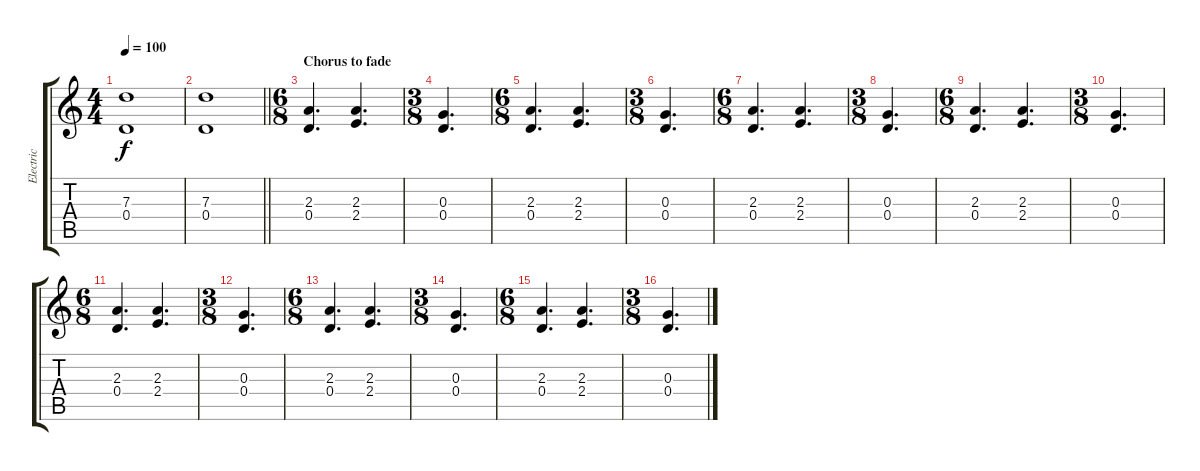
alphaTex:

\track ("Electric" "Electric") {instrument distortionguitar}
\staff {score tabs}
\tuning (E4 B3 G3 D3 A2 E2) {hide}
\ts (4 4)
\tempo 100
\clef g2
\ks c
(7.3 0.4).1{dy f} |
\barLineRight lightlight
(7.3 0.4).1 |
\ts (6 8)
\section ("" "Chorus to fade")
(2.3 0.4).4{d} (2.3 2.4).4{d} |
\ts (3 8)
(0.3 0.4).4{d} |
\ts (6 8)
(2.3 0.4).4{d} (2.3 2.4).4{d} |
\ts (3 8)
(0.3 0.4).4{d} |
\ts (6 8)
(2.3 0.4).4{d} (2.3 2.4).4{d} |
\ts (3 8)
(0.3 0.4).4{d} |
\ts (6 8)
(2.3 0.4).4{d} (2.3 2.4).4{d} |
\ts (3 8)
(0.3 0.4).4{d} |
\ts (6 8)
(2.3 0.4).4{d} (2.3 2.4).4{d} |
\ts (3 8)
(0.3 0.4).4{d} |
\ts (6 8)
(2.3 0.4).4{d} (2.3 2.4).4{d} |
\ts (3 8)
(0.3 0.4).4{d} |
\ts (6 8)
(2.3 0.4).4{d} (2.3 2.4).4{d} |
\ts (3 8)
(0.3 0.4).4{d}
